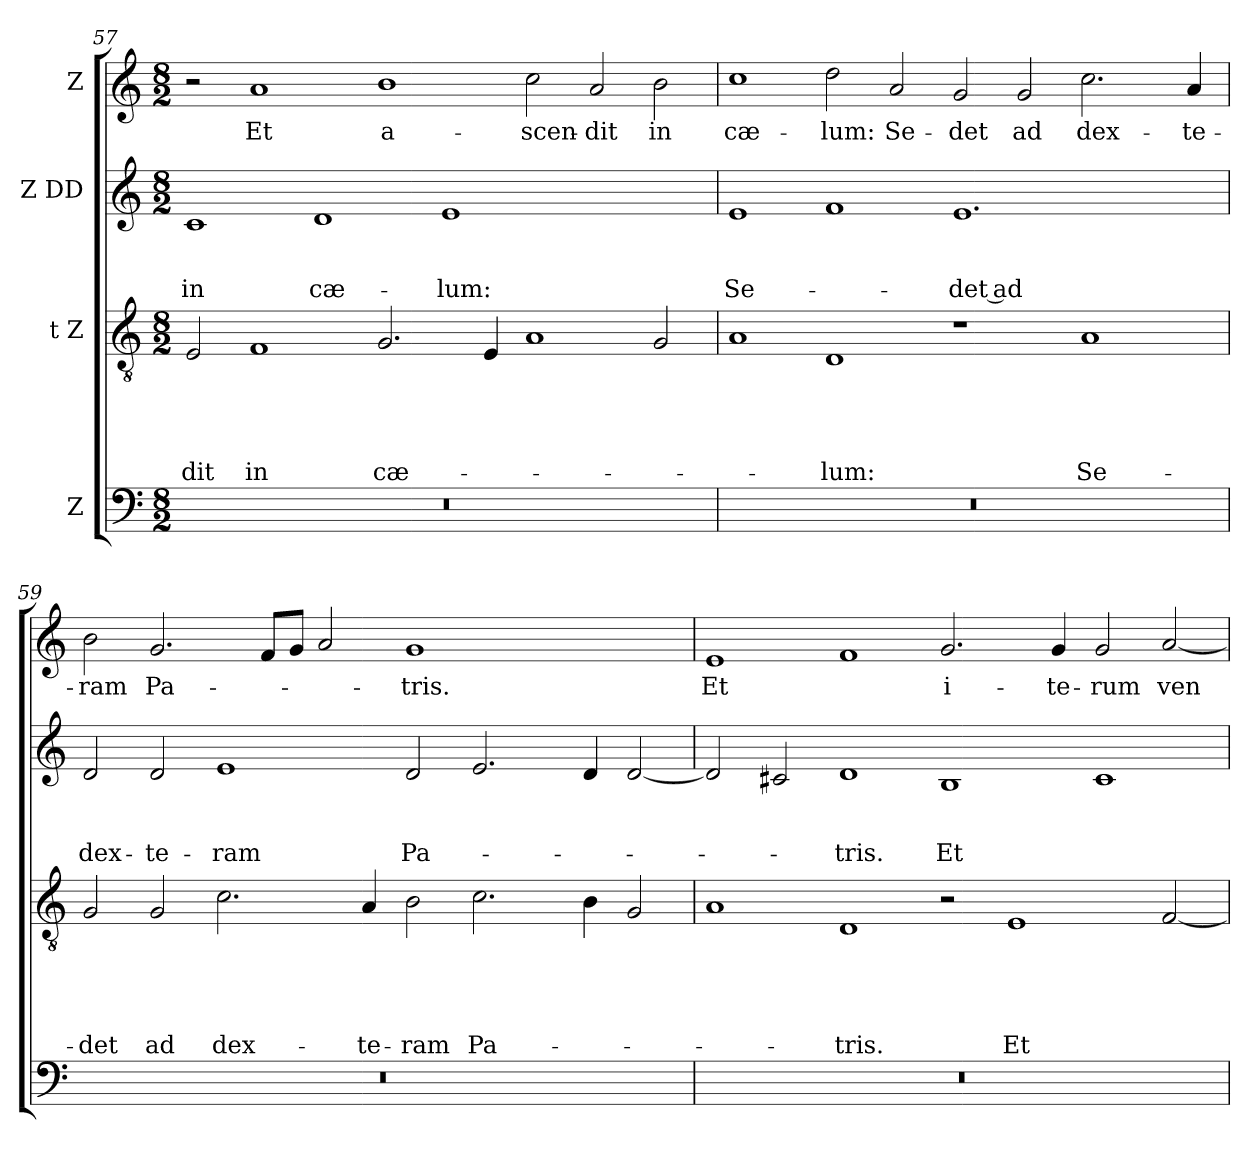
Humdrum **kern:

**kern	**kern	**text	**text	**text	**text	**text	**kern	**text	**text	**text	**kern	**text
*part4	*part3	*part3	*part3	*part3	*part3	*part3	*part2	*part2	*part2	*part2	*part1	*part1
*staff4	*staff3	*staff3	*staff3	*staff3	*staff3	*staff3	*staff2	*staff2	*staff2	*staff2	*staff1	*staff1
*I"Z	*I"t Z	*	*	*	*	*	*I"Z DD	*	*	*	*I"Z	*
*clefF4	*clefGv2	*	*	*	*	*	*clefG2	*	*	*	*clefG2	*
*k[]	*k[]	*	*	*	*	*	*k[]	*	*	*	*k[]	*
*C:	*C:	*	*	*	*	*	*C:	*	*	*	*C:	*
*M8/2	*M8/2	*	*	*	*	*	*M8/2	*	*	*	*M8/2	*
=57	=57	=57	=57	=57	=57	=57	=57	=57	=57	=57	=57	=57
!	!	!	!	!	!	!LO:LY:b	!	!	!	!LO:LY:b	!	!
00r	2E/	.	.	.	.	-dit	1c	.	.	-in	2r	.
!	!	!	!	!	!	!LO:LY:b	!	!	!	!	!	!LO:LY:b
.	1F	.	.	.	.	in	.	.	.	.	1a	Et
!	!	!	!	!	!	!	!	!	!	!LO:LY:b	!	!
.	.	.	.	.	.	.	1d	.	.	cæ-	.	.
!	!	!	!	!	!	!LO:LY:b	!	!	!	!	!	!LO:LY:b:rj
.	2.G/	.	.	.	.	cæ-	.	.	.	.	1b	a-
!	!	!	!	!	!	!	!	!	!	!LO:LY:b	!	!
.	.	.	.	.	.	.	1e	.	.	-lum:	.	.
.	4E/	.	.	.	.	.	.	.	.	.	.	.
!	!	!	!	!	!	!	!	!	!	!	!	!LO:LY:b
.	1A	.	.	.	.	.	.	.	.	.	2cc\	-scen-
!	!	!	!	!	!	!	!	!	!	!	!	!LO:LY:b
.	.	.	.	.	.	.	1ryy	.	.	.	2a/	-dit
!	!	!	!	!	!	!	!	!	!	!	!	!LO:LY:b
.	2G/	.	.	.	.	.	.	.	.	.	2b\	in
=58	=58	=58	=58	=58	=58	=58	=58	=58	=58	=58	=58	=58
!	!	!	!	!	!	!	!	!	!	!LO:LY:b	!	!LO:LY:b
00r	1A	.	.	.	.	.	1e	.	.	Se-	1cc	cæ-
!	!	!	!	!	!	!LO:LY:b	!	!	!	!	!	!LO:LY:b
.	1D	.	.	.	.	-lum:	1f	.	.	.	2dd\	-lum:
!	!	!	!	!	!	!	!	!	!	!	!	!LO:LY:b
.	.	.	.	.	.	.	.	.	.	.	2a/	Se-
!	!	!	!	!	!	!	!	!	!	!LO:LY:b	!	!LO:LY:b
.	1r	.	.	.	.	.	1.e	.	.	-det ad	2g/	-det
!	!	!	!	!	!	!	!	!	!	!	!	!LO:LY:b
.	.	.	.	.	.	.	.	.	.	.	2g/	ad
!	!	!	!	!	!	!LO:LY:b	!	!	!	!	!	!LO:LY:b
.	1A	.	.	.	.	Se-	.	.	.	.	2.cc\	dex-
.	.	.	.	.	.	.	2ryy	.	.	.	.	.
!	!	!	!	!	!	!	!	!	!	!	!	!LO:LY:b
.	.	.	.	.	.	.	.	.	.	.	4a/	-te-
!!LO:LB:g=z
=59	=59	=59	=59	=59	=59	=59	=59	=59	=59	=59	=59	=59
!	!	!	!	!	!	!LO:LY:b	!	!	!	!LO:LY:b	!	!LO:LY:b
00r	2G/	.	.	.	.	-det	2d/	.	.	dex-	2b\	-ram
!	!	!	!	!	!	!LO:LY:b	!	!	!	!LO:LY:b	!	!LO:LY:b
.	2G/	.	.	.	.	ad	2d/	.	.	-te-	2.g/	Pa-
!	!	!	!	!	!	!LO:LY:b	!	!	!	!LO:LY:b	!	!
.	2.c\	.	.	.	.	dex-	1e	.	.	-ram	.	.
.	.	.	.	.	.	.	.	.	.	.	8f/L	.
.	.	.	.	.	.	.	.	.	.	.	8g/J	.
.	.	.	.	.	.	.	.	.	.	.	2a/	.
!	!	!	!	!	!	!LO:LY:b	!	!	!	!	!	!
.	4A/	.	.	.	.	-te-	.	.	.	.	.	.
!	!	!	!	!	!	!LO:LY:b	!	!	!	!LO:LY:b	!	!LO:LY:b
.	2B\	.	.	.	.	-ram	2d/	.	.	Pa-	1g	-tris.
!	!	!	!	!	!	!LO:LY:b	!	!	!	!	!	!
.	2.c\	.	.	.	.	Pa-	2.e/	.	.	.	.	.
.	.	.	.	.	.	.	.	.	.	.	1ryy	.
.	4B\	.	.	.	.	.	4d/	.	.	.	.	.
.	2G/	.	.	.	.	.	[<2d/	.	.	.	.	.
=60	=60	=60	=60	=60	=60	=60	=60	=60	=60	=60	=60	=60
!	!	!	!	!	!	!	!	!	!	!	!	!LO:LY:b
00r	1A	.	.	.	.	.	2d/]	.	.	.	1e	Et
.	.	.	.	.	.	.	2c#/	.	.	.	.	.
!	!	!	!	!	!	!LO:LY:b	!	!	!	!LO:LY:b	!	!
.	1D	.	.	.	.	-tris.	1d	.	.	-tris.	1f	.
!	!	!	!	!	!	!	!	!	!	!LO:LY:b	!	!LO:LY:b
.	2r	.	.	.	.	.	1B	.	.	Et	2.g/	i-
!	!	!	!	!	!	!LO:LY:b	!	!	!	!	!	!
.	1E	.	.	.	.	Et	.	.	.	.	.	.
!	!	!	!	!	!	!	!	!	!	!	!	!LO:LY:b
.	.	.	.	.	.	.	.	.	.	.	4g/	-te-
!	!	!	!	!	!	!	!	!	!	!	!	!LO:LY:b
.	.	.	.	.	.	.	1c#	.	.	.	2g/	-rum
!	!	!	!	!	!	!	!	!	!	!	!	!LO:LY:b
.	[<2F/	.	.	.	.	.	.	.	.	.	[<2a/	ven-
=	=	=	=	=	=	=	=	=	=	=	=	=
*-	*-	*-	*-	*-	*-	*-	*-	*-	*-	*-	*-	*-
